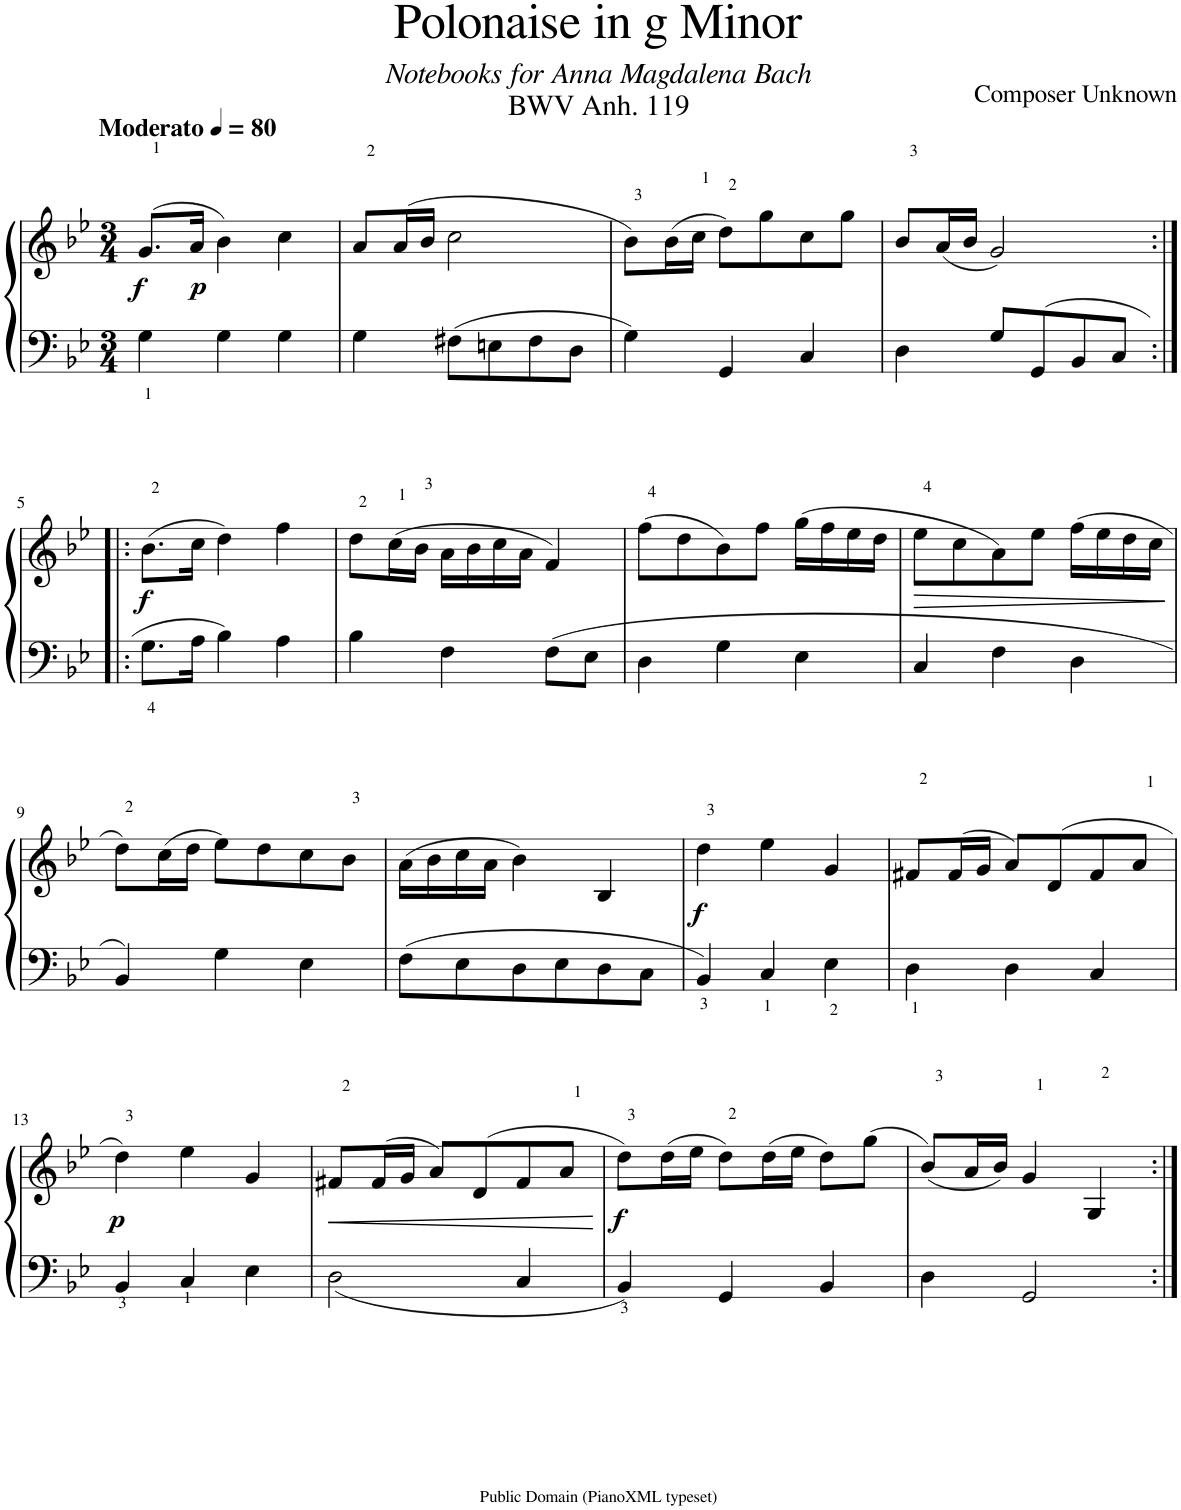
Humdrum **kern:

**kern	**kern	**dynam
*part1	*part1	*part1
*staff2	*staff1	*staff1/2
*I"Piano	*	*
*I'Pno.	*	*
*clefF4	*clefG2	*
*k[b-e-]	*k[b-e-]	*
*M3/4	*M3/4	*
*MM80	*MM80	*
=1	=1	=1
!	!LO:TX:a:B:t=Moderato	!
!	!	!LO:DY:b
4G\	(8.g/L	f
!	!	!LO:DY:b
.	16a/Jk	p
4G\	4b-\)	.
4G\	4cc\	.
=2	=2	=2
4G\	8a/L	.
.	(16a/L	.
.	16b-/JJ	.
8F#X\L	2cc\	.
8En\	.	.
8F#\	.	.
8D\J	.	.
=3	=3	=3
4G\	8b-\L)	.
.	(16b-\L	.
.	16cc\JJ	.
4GG/	8dd\L)	.
.	8gg\	.
4C/	8cc\	.
.	8gg\J	.
=4	=4	=4
4D\	8b-/L	.
.	(16a/L	.
.	16b-/JJ	.
8G/L	2g/)	.
8GG/	.	.
8BB-/	.	.
8C/J	.	.
!!LO:LB:g=z
=5:|!|:	=5:|!|:	=5:|!|:
!	!	!LO:DY:b
8.G\L	(8.b-\L	f
16A\Jk	16cc\Jk	.
4B-\	4dd\)	.
4A\	4ff\	.
=6	=6	=6
4B-\	8dd\L	.
.	(16cc\L	.
.	16b-\JJ	.
4F\	16a\LL	.
.	16b-\	.
.	16cc\	.
.	16a\JJ	.
8F\L	4f/)	.
8E-\J	.	.
=7	=7	=7
4D\	(8ff\L	.
.	8dd\	.
4G\	8b-\)	.
.	8ff\J	.
4E-\	(16gg\LL	.
.	16ff\	.
.	16ee-\	.
.	16dd\JJ	.
=8	=8	=8
!	!	!LO:HP:b
4C/	8ee-\L	>
.	8cc\	.
4F\	8a\)	.
.	8ee-\J	.
4D\	(16ff\LL	.
.	16ee-\	.
.	16dd\	.
.	16cc\JJ	.
.	.	]
!!LO:LB:g=z
=9	=9	=9
4BB-/	8dd\L)	.
.	(16cc\L	.
.	16dd\JJ	.
4G\	8ee-\L)	.
.	8dd\	.
4E-\	8cc\	.
.	8b-\J	.
=10	=10	=10
8F\L	(16a\LL	.
.	16b-\	.
8E-\	16cc\	.
.	16a\JJ	.
8D\	4b-\)	.
8E-\	.	.
8D\	4B-/	.
8C\J	.	.
=11	=11	=11
!	!	!LO:DY:b
4BB-/	4dd\	f
4C/	4ee-\	.
4E-\	4g/	.
=12	=12	=12
4D\	8f#X/L	.
.	(>16f#/L	.
.	16g/JJ	.
4D\	8a/L)	.
.	(>8d/	.
4C/	8f#/	.
.	8a/J	.
!!LO:LB:g=z
=13	=13	=13
!	!	!LO:DY:b
4BB-/	4dd\)	p
4C/	4ee-\	.
4E-\	4g/	.
=14	=14	=14
!	!	!LO:HP:b
2D\	8f#X/L	<
.	(>16f#/L	.
.	16g/JJ	.
.	8a/L)	.
.	(>8d/	.
4C/	8f#/	.
.	8a/J	.
.	.	[
=15	=15	=15
!	!	!LO:DY:b
4BB-/	8dd\L)	f
.	(16dd\L	.
.	16ee-\JJ	.
4GG/	8dd\L)	.
.	(16dd\L	.
.	16ee-\JJ	.
4BB-/	8dd\L)	.
.	(8gg\J	.
=16	=16	=16
4D\	(8b-/L)	.
.	16a/L	.
.	16b-/JJ)	.
2GG/	4g/	.
.	4G/	.
=:|!	=:|!	=:|!
*-	*-	*-
